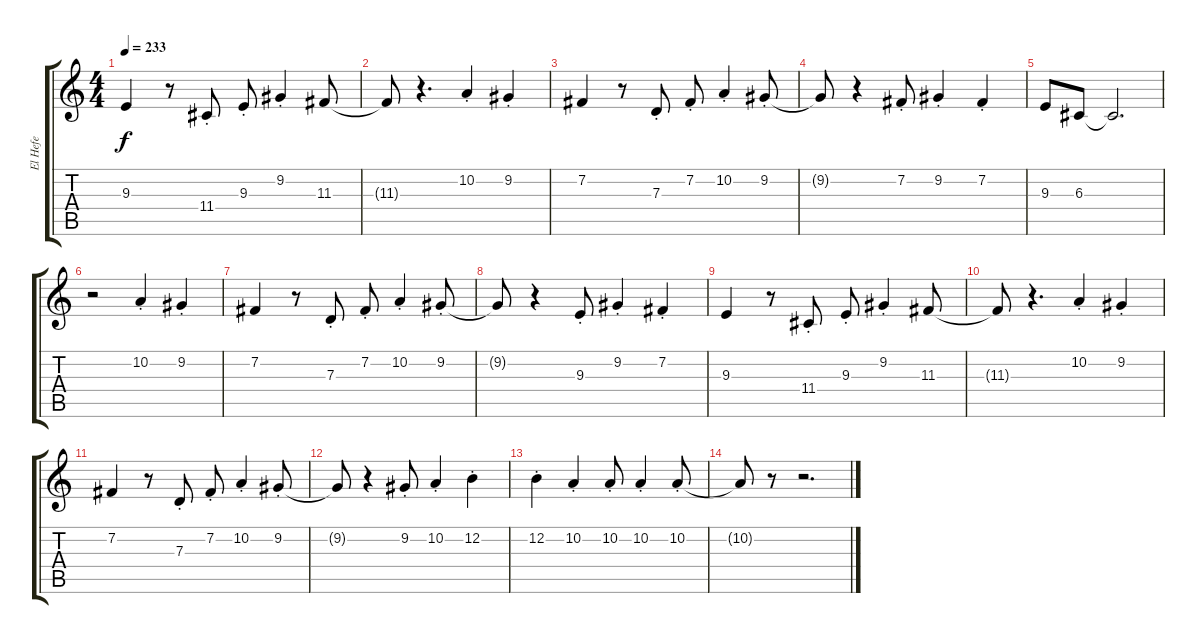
\track ("El Hefe" "El Hefe") {instrument trumpet}
\staff {score tabs}
\tuning (E4 B3 G3 D3 A2 E2) {hide}
\ts (4 4)
\tempo 233
\clef g2
\ks c
9.3.4{dy f} r.8 11.4{st}.8 9.3{st}.8 9.2{st}.4 11.3.8 |
11.3{t}.8 r.4{d} 10.2{st}.4 9.2{st}.4 |
7.2.4 r.8 7.3{st}.8 7.2{st}.8 10.2{st}.4 9.2{st}.8 |
9.2{t}.8 r.4 7.2{st}.8 9.2{st}.4 7.2{st}.4 |
9.3.8 6.3.8 6.3{t}.2{d} |
r.2 10.2{st}.4 9.2{st}.4 |
7.2.4 r.8 7.3{st}.8 7.2{st}.8 10.2{st}.4 9.2{st}.8 |
9.2{t}.8 r.4 9.3{st}.8 9.2{st}.4 7.2{st}.4 |
9.3.4 r.8 11.4{st}.8 9.3{st}.8 9.2{st}.4 11.3.8 |
11.3{t}.8 r.4{d} 10.2{st}.4 9.2{st}.4 |
7.2.4 r.8 7.3{st}.8 7.2{st}.8 10.2{st}.4 9.2{st}.8 |
9.2{t}.8 r.4 9.2{st}.8 10.2{st}.4 12.2{st}.4 |
12.2{st}.4 10.2{st}.4 10.2{st}.8 10.2{st}.4 10.2{st}.8 |
10.2{t}.8 r.8 r.2{d}
